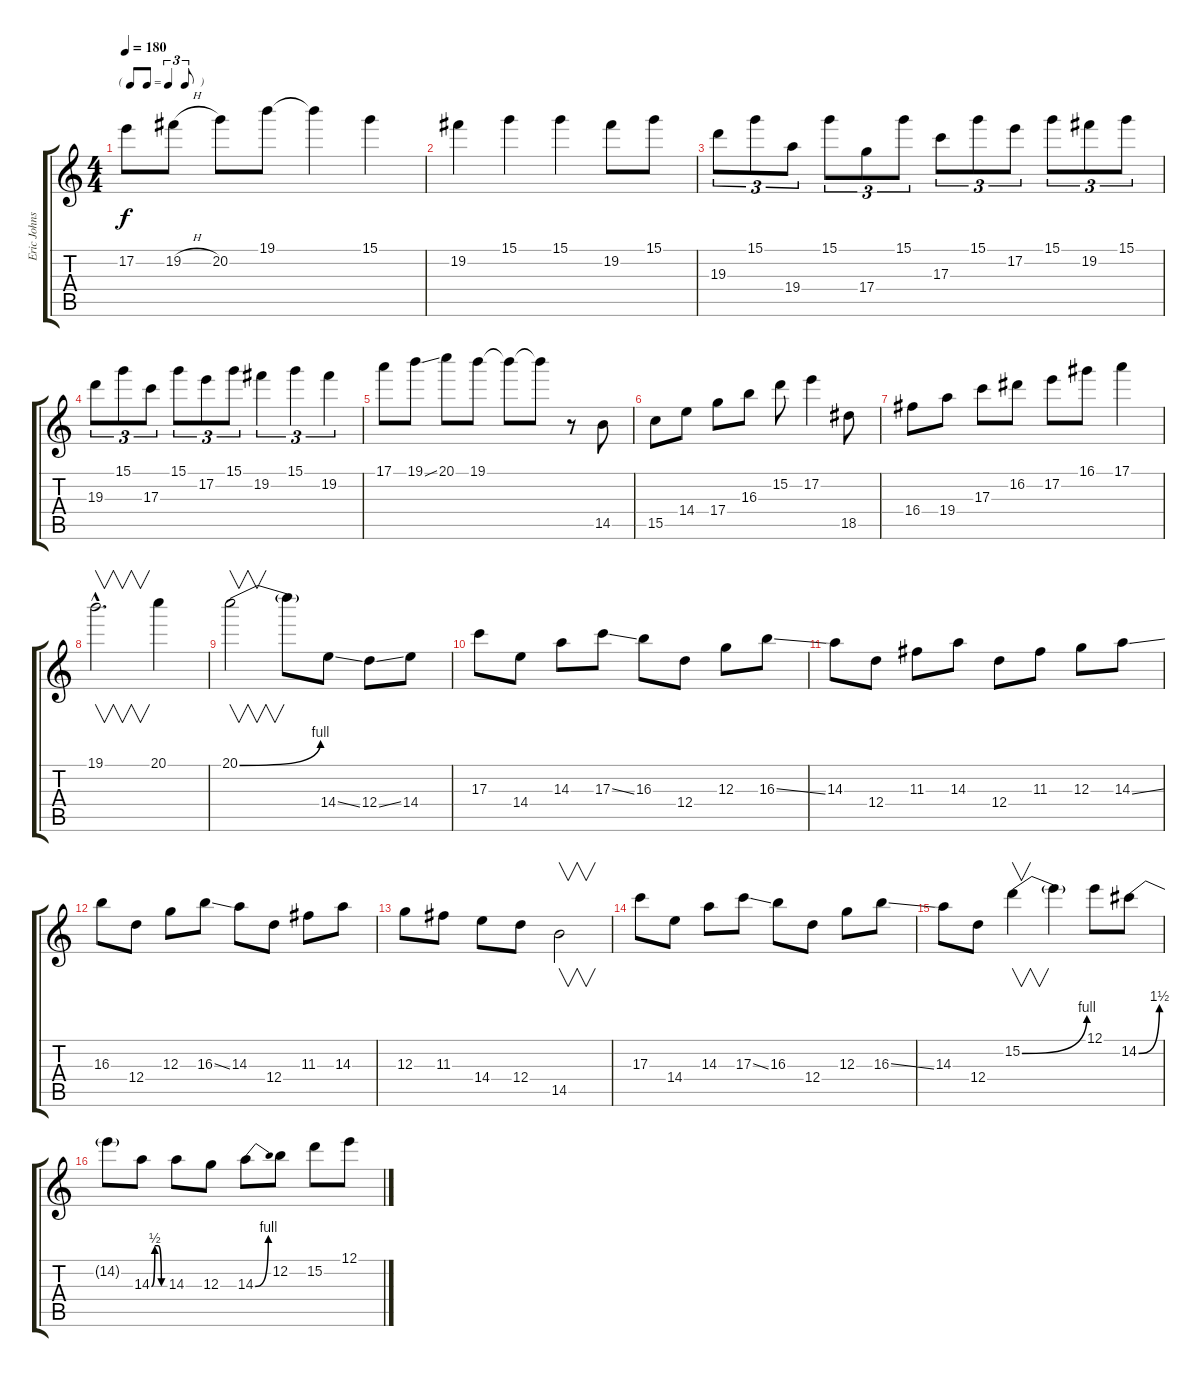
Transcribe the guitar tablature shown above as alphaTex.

\track ("Eric Johnson" "Eric Johns") {instrument distortionguitar}
\staff {score tabs}
\tuning (E4 B3 G3 D3 A2 E2) {hide}
\ts (4 4)
\tf triplet8th
\tempo 180
\clef g2
\ks c
17.2.8{dy f} 19.2{h}.8 20.2.8 19.1.8 19.1{t}.4 15.1.4 |
19.2.4 15.1.4 15.1.4 19.2.8 15.1.8 |
19.3.8{tu (3 2)} 15.1.8{tu (3 2)} 19.4.8{tu (3 2)} 15.1.8{tu (3 2)} 17.4.8{tu (3 2)} 15.1.8{tu (3 2)} 17.3.8{tu (3 2)} 15.1.8{tu (3 2)} 17.2.8{tu (3 2)} 15.1.8{tu (3 2)} 19.2.8{tu (3 2)} 15.1.8{tu (3 2)} |
19.3.8{tu (3 2)} 15.1.8{tu (3 2)} 17.3.8{tu (3 2)} 15.1.8{tu (3 2)} 17.2.8{tu (3 2)} 15.1.8{tu (3 2)} 19.2.4{tu (3 2)} 15.1.4{tu (3 2)} 19.2.4{tu (3 2)} |
17.1.8 19.1{ss}.8 20.1.8 19.1.8 19.1{t}.8 19.1{t}.8 r.8 14.5.8 |
15.5.8 14.4.8 17.4.8 16.3.8 15.2.8 17.2.4 18.5.8 |
16.4.8 19.4.8 17.3.8 16.2.8 17.2.8 16.1.8 17.1.4 |
19.1{hac}.2{v d} 20.1.4 |
20.1{be (bend 0 0 60 4)}.2{v} 20.1{t}.8 14.4{ss}.8 12.4{ss}.8 14.4.8 |
17.3.8 14.4.8 14.3.8 17.3{ss}.8 16.3.8 12.4.8 12.3.8 16.3{ss}.8 |
14.3.8 12.4.8 11.3.8 14.3.8 12.4.8 11.3.8 12.3.8 14.3{ss}.8 |
16.3.8 12.4.8 12.3.8 16.3{ss}.8 14.3.8 12.4.8 11.3.8 14.3.8 |
12.3.8 11.3.8 14.4.8 12.4.8 14.5.2{v} |
17.3.8 14.4.8 14.3.8 17.3{ss}.8 16.3.8 12.4.8 12.3.8 16.3{ss}.8 |
14.3.8 12.4.8 15.2{be (bend 0 0 60 4)}.4{v} 15.2{t}.4 12.1.8 14.2{be (bend 0 0 60 6)}.8 |
14.2{t}.8 14.3{be (custom 0 0 15 2 30 2 45 0 60 0)}.8 14.3.8 12.3.8 14.3{be (bend 0 0 60 4)}.8 12.2.8 15.2.8 12.1.8
